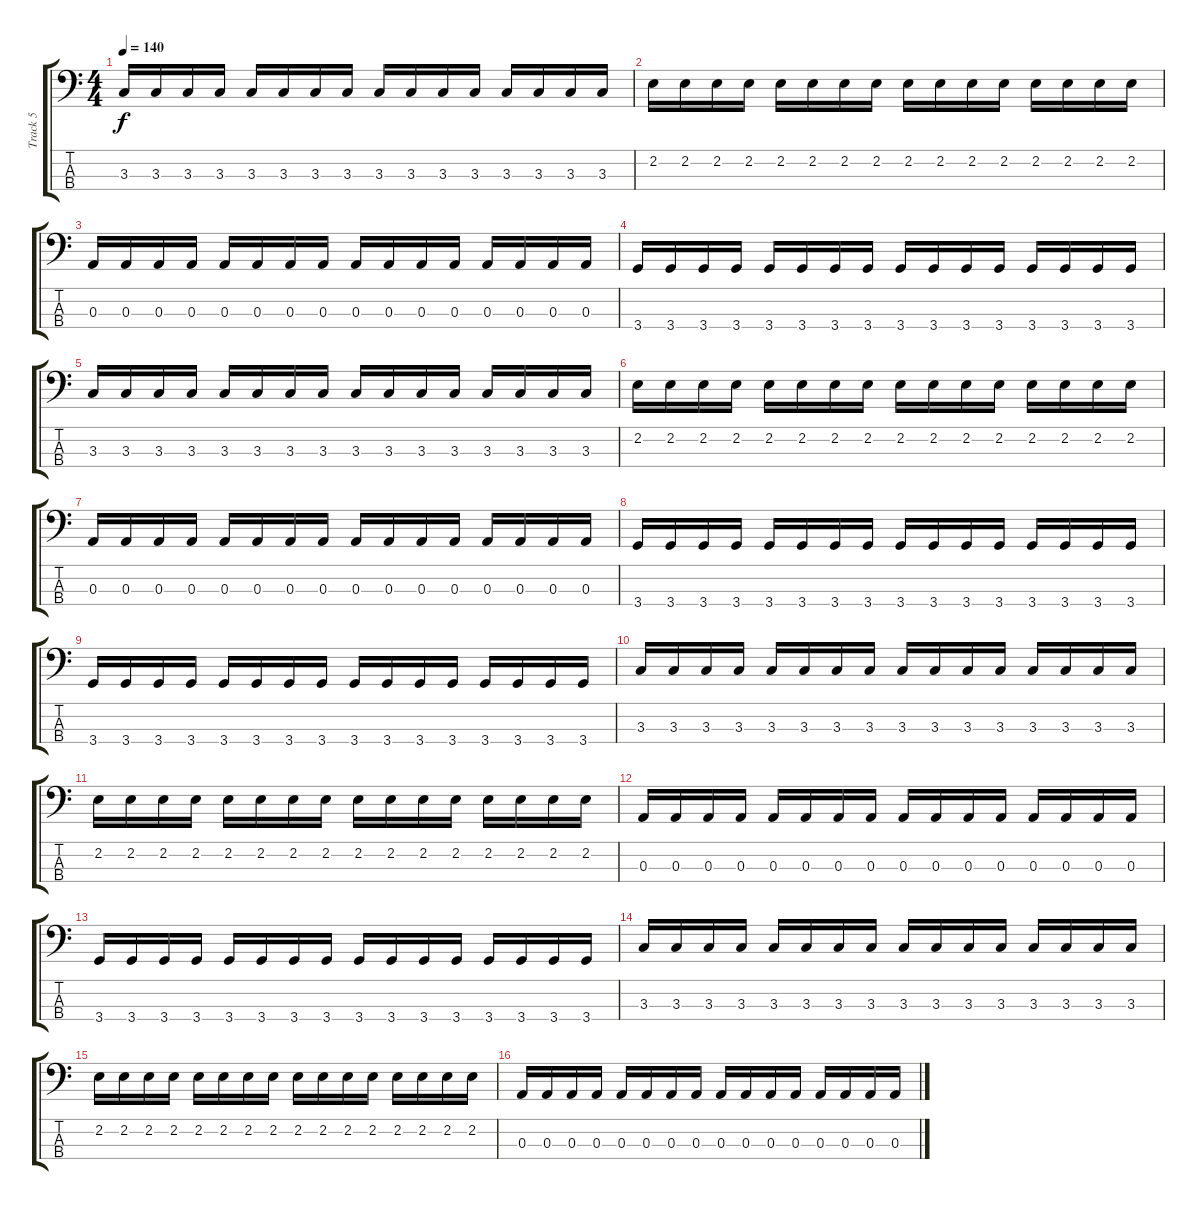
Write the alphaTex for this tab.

\track ("Track 5" "Track 5") {instrument electricbassfinger}
\staff {score tabs}
\tuning (G2 D2 A1 E1) {hide}
\ts (4 4)
\tempo 140
\clef f4
\ks c
3.3.16{dy f} 3.3.16 3.3.16 3.3.16 3.3.16 3.3.16 3.3.16 3.3.16 3.3.16 3.3.16 3.3.16 3.3.16 3.3.16 3.3.16 3.3.16 3.3.16 |
2.2.16 2.2.16 2.2.16 2.2.16 2.2.16 2.2.16 2.2.16 2.2.16 2.2.16 2.2.16 2.2.16 2.2.16 2.2.16 2.2.16 2.2.16 2.2.16 |
0.3.16 0.3.16 0.3.16 0.3.16 0.3.16 0.3.16 0.3.16 0.3.16 0.3.16 0.3.16 0.3.16 0.3.16 0.3.16 0.3.16 0.3.16 0.3.16 |
3.4.16 3.4.16 3.4.16 3.4.16 3.4.16 3.4.16 3.4.16 3.4.16 3.4.16 3.4.16 3.4.16 3.4.16 3.4.16 3.4.16 3.4.16 3.4.16 |
3.3.16 3.3.16 3.3.16 3.3.16 3.3.16 3.3.16 3.3.16 3.3.16 3.3.16 3.3.16 3.3.16 3.3.16 3.3.16 3.3.16 3.3.16 3.3.16 |
2.2.16 2.2.16 2.2.16 2.2.16 2.2.16 2.2.16 2.2.16 2.2.16 2.2.16 2.2.16 2.2.16 2.2.16 2.2.16 2.2.16 2.2.16 2.2.16 |
0.3.16 0.3.16 0.3.16 0.3.16 0.3.16 0.3.16 0.3.16 0.3.16 0.3.16 0.3.16 0.3.16 0.3.16 0.3.16 0.3.16 0.3.16 0.3.16 |
3.4.16 3.4.16 3.4.16 3.4.16 3.4.16 3.4.16 3.4.16 3.4.16 3.4.16 3.4.16 3.4.16 3.4.16 3.4.16 3.4.16 3.4.16 3.4.16 |
3.4.16 3.4.16 3.4.16 3.4.16 3.4.16 3.4.16 3.4.16 3.4.16 3.4.16 3.4.16 3.4.16 3.4.16 3.4.16 3.4.16 3.4.16 3.4.16 |
3.3.16 3.3.16 3.3.16 3.3.16 3.3.16 3.3.16 3.3.16 3.3.16 3.3.16 3.3.16 3.3.16 3.3.16 3.3.16 3.3.16 3.3.16 3.3.16 |
2.2.16 2.2.16 2.2.16 2.2.16 2.2.16 2.2.16 2.2.16 2.2.16 2.2.16 2.2.16 2.2.16 2.2.16 2.2.16 2.2.16 2.2.16 2.2.16 |
0.3.16 0.3.16 0.3.16 0.3.16 0.3.16 0.3.16 0.3.16 0.3.16 0.3.16 0.3.16 0.3.16 0.3.16 0.3.16 0.3.16 0.3.16 0.3.16 |
3.4.16 3.4.16 3.4.16 3.4.16 3.4.16 3.4.16 3.4.16 3.4.16 3.4.16 3.4.16 3.4.16 3.4.16 3.4.16 3.4.16 3.4.16 3.4.16 |
3.3.16 3.3.16 3.3.16 3.3.16 3.3.16 3.3.16 3.3.16 3.3.16 3.3.16 3.3.16 3.3.16 3.3.16 3.3.16 3.3.16 3.3.16 3.3.16 |
2.2.16 2.2.16 2.2.16 2.2.16 2.2.16 2.2.16 2.2.16 2.2.16 2.2.16 2.2.16 2.2.16 2.2.16 2.2.16 2.2.16 2.2.16 2.2.16 |
0.3.16 0.3.16 0.3.16 0.3.16 0.3.16 0.3.16 0.3.16 0.3.16 0.3.16 0.3.16 0.3.16 0.3.16 0.3.16 0.3.16 0.3.16 0.3.16
